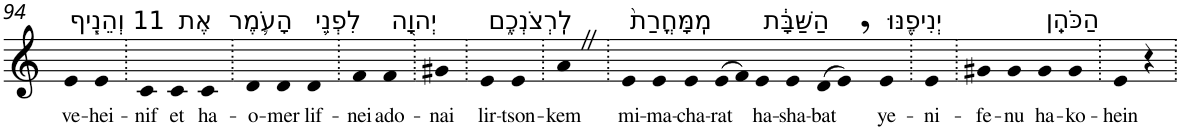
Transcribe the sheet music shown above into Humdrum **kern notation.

**kern	**text
*part1	*part1
*staff1	*staff1
*I"Piano	*
*I'Pno	*
!!LO:PB:g=z
*clefG2	*
*k[]	*
=94	=94
!LO:TX:a:t=11 וְהֵנִ֧יף	!
!	!LO:LY:b
4e	ve-
!	!LO:LY:b
4e	-hei-
=95.	=95.
!	!LO:LY:b
4c	-nif
!LO:TX:a:t=אֶת	!
!	!LO:LY:b
4c	et
!LO:TX:a:t=הָעֹ֛מֶר	!
!	!LO:LY:b
4c	ha-
=96.	=96.
!	!LO:LY:b
4d	-o-
!	!LO:LY:b
4d	-mer
!LO:TX:a:t=לִפְנֵ֥י	!
!	!LO:LY:b
4d	lif-
=97.	=97.
!	!LO:LY:b
4f	-nei
!LO:TX:a:t=יְהוָ֖ה	!
!	!LO:LY:b
4f	ado-
=98.	=98.
!	!LO:LY:b
4g#X	-nai
=99.	=99.
!LO:TX:a:t=לִֽרְצֹנְכֶ֑ם	!
!	!LO:LY:b
4e	lir-
!	!LO:LY:b
4e	-tson-
=100.	=100.
!	!LO:LY:b
4aZ	-kem
=101.	=101.
!LO:TX:a:t=מִֽמָּחֳרַת֙	!
!	!LO:LY:b
4e	mi-
!	!LO:LY:b
4e	-ma-
!	!LO:LY:b
4e	-cha-
!	!LO:LY:b
(>8e	-rat
8f)	.
!LO:TX:a:t=הַשַּׁבָּ֔ת	!
!	!LO:LY:b
4e	ha-
!	!LO:LY:b
4e	-sha-
!	!LO:LY:b
(>8d	-bat
8e,)	.
!LO:TX:a:t=יְנִיפֶ֖נּוּ	!
!	!LO:LY:b
4e	ye-
=102.	=102.
!	!LO:LY:b
4e	-ni-
=103.	=103.
!	!LO:LY:b
4g#X	-fe-
!	!LO:LY:b
4g#	-nu
!LO:TX:a:t=הַכֹּהֵֽן	!
!	!LO:LY:b
4g#	ha-
!	!LO:LY:b
4g#	-ko-
=104.	=104.
!	!LO:LY:b
4e	-hein
4r	.
=.	=.
*-	*-
